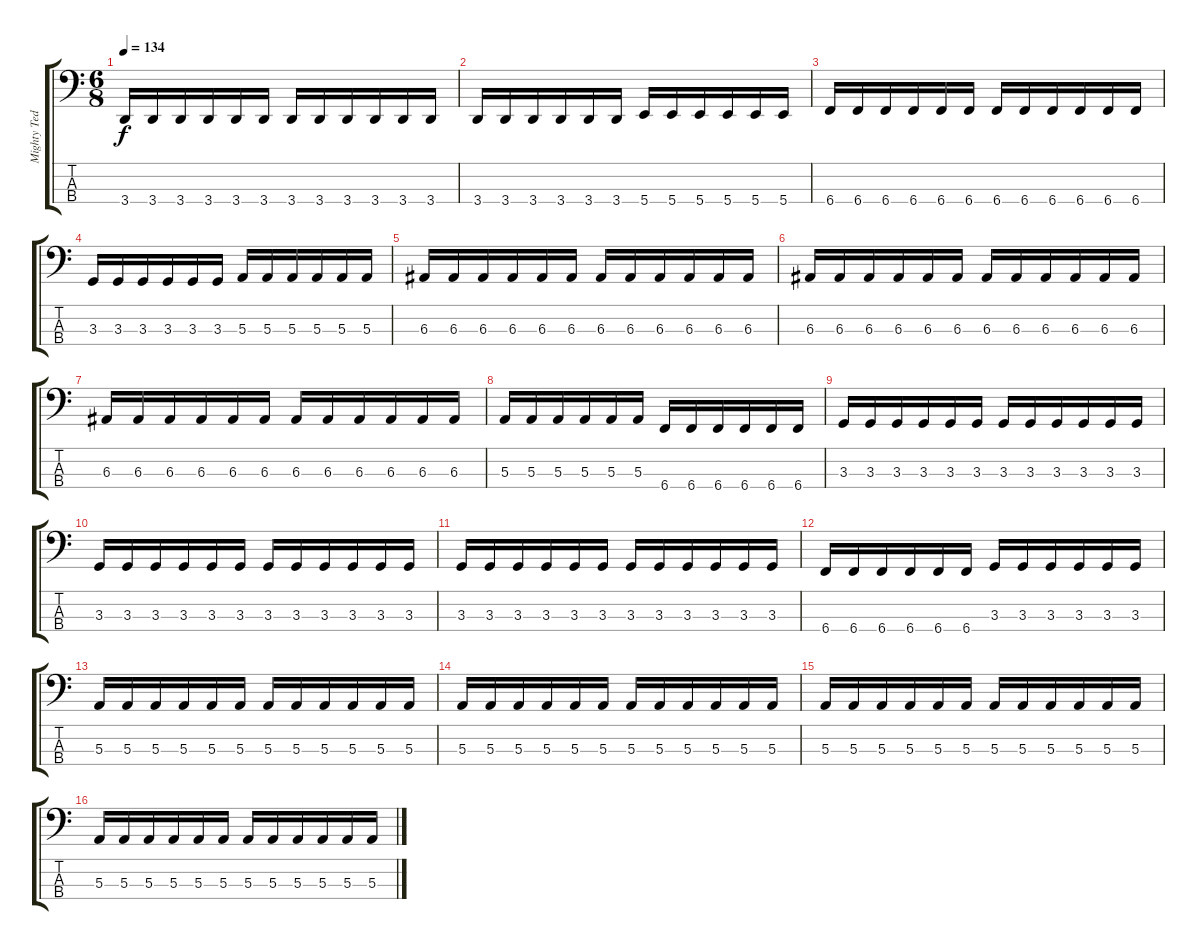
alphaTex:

\track ("Mighty Ted Lundström" "Mighty Ted") {instrument electricbasspick}
\staff {score tabs}
\tuning (D2 A1 E1 B0) {hide}
\ts (6 8)
\tempo 134
\clef f4
\ks c
3.4.16{dy f} 3.4.16 3.4.16 3.4.16 3.4.16 3.4.16 3.4.16 3.4.16 3.4.16 3.4.16 3.4.16 3.4.16 |
3.4.16 3.4.16 3.4.16 3.4.16 3.4.16 3.4.16 5.4.16 5.4.16 5.4.16 5.4.16 5.4.16 5.4.16 |
6.4.16 6.4.16 6.4.16 6.4.16 6.4.16 6.4.16 6.4.16 6.4.16 6.4.16 6.4.16 6.4.16 6.4.16 |
3.3.16 3.3.16 3.3.16 3.3.16 3.3.16 3.3.16 5.3.16 5.3.16 5.3.16 5.3.16 5.3.16 5.3.16 |
6.3.16 6.3.16 6.3.16 6.3.16 6.3.16 6.3.16 6.3.16 6.3.16 6.3.16 6.3.16 6.3.16 6.3.16 |
6.3.16 6.3.16 6.3.16 6.3.16 6.3.16 6.3.16 6.3.16 6.3.16 6.3.16 6.3.16 6.3.16 6.3.16 |
6.3.16 6.3.16 6.3.16 6.3.16 6.3.16 6.3.16 6.3.16 6.3.16 6.3.16 6.3.16 6.3.16 6.3.16 |
5.3.16 5.3.16 5.3.16 5.3.16 5.3.16 5.3.16 6.4.16 6.4.16 6.4.16 6.4.16 6.4.16 6.4.16 |
3.3.16 3.3.16 3.3.16 3.3.16 3.3.16 3.3.16 3.3.16 3.3.16 3.3.16 3.3.16 3.3.16 3.3.16 |
3.3.16 3.3.16 3.3.16 3.3.16 3.3.16 3.3.16 3.3.16 3.3.16 3.3.16 3.3.16 3.3.16 3.3.16 |
3.3.16 3.3.16 3.3.16 3.3.16 3.3.16 3.3.16 3.3.16 3.3.16 3.3.16 3.3.16 3.3.16 3.3.16 |
6.4.16 6.4.16 6.4.16 6.4.16 6.4.16 6.4.16 3.3.16 3.3.16 3.3.16 3.3.16 3.3.16 3.3.16 |
5.3.16 5.3.16 5.3.16 5.3.16 5.3.16 5.3.16 5.3.16 5.3.16 5.3.16 5.3.16 5.3.16 5.3.16 |
5.3.16 5.3.16 5.3.16 5.3.16 5.3.16 5.3.16 5.3.16 5.3.16 5.3.16 5.3.16 5.3.16 5.3.16 |
5.3.16 5.3.16 5.3.16 5.3.16 5.3.16 5.3.16 5.3.16 5.3.16 5.3.16 5.3.16 5.3.16 5.3.16 |
5.3.16 5.3.16 5.3.16 5.3.16 5.3.16 5.3.16 5.3.16 5.3.16 5.3.16 5.3.16 5.3.16 5.3.16
